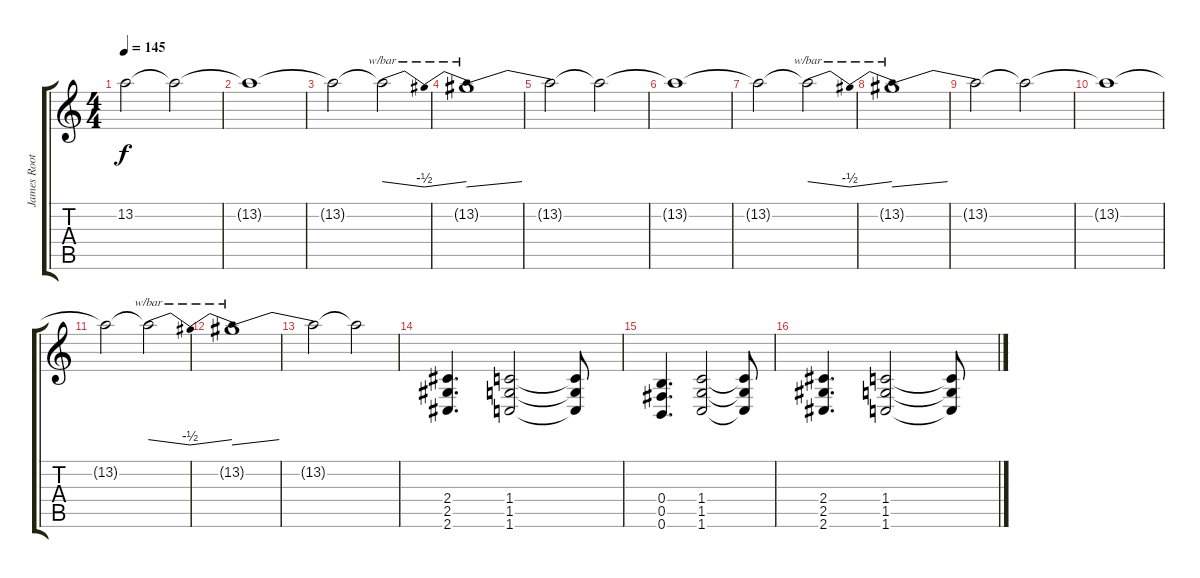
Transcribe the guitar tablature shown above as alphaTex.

\track ("James Root" "James Root") {instrument overdrivenguitar}
\staff {score tabs}
\tuning (Db4 Ab3 E3 B2 Gb2 B1) {hide}
\ts (4 4)
\tempo 145
\clef g2
\ks c
13.2{t}.2{dy f} 13.2{t}.2 |
13.2{t}.1{volume 7} |
13.2{t}.2 13.2{t}.2{tbe (dip default 0 0 30 -2 60 0)} |
13.2{t}.1{tbe (dive default 0 -2 60 0)} |
13.2{t}.2 13.2{t}.2 |
13.2{t}.1{volume 7} |
13.2{t}.2 13.2{t}.2{tbe (dip default 0 0 30 -2 60 0)} |
13.2{t}.1{tbe (dive default 0 -2 60 0)} |
13.2{t}.2 13.2{t}.2 |
13.2{t}.1{volume 7} |
13.2{t}.2 13.2{t}.2{tbe (dip default 0 0 30 -2 60 0)} |
13.2{t}.1{tbe (dive default 0 -2 60 0)} |
13.2{t}.2 13.2{t}.2 |
(2.4 2.5 2.6).4{d volume 14} (1.4 1.5 1.6).2 (1.4{t} 1.5{t} 1.6{t}).8 |
(0.4 0.5 0.6).4{d} (1.4 1.5 1.6).2 (1.4{t} 1.5{t} 1.6{t}).8 |
(2.4 2.5 2.6).4{d volume 14} (1.4 1.5 1.6).2 (1.4{t} 1.5{t} 1.6{t}).8
